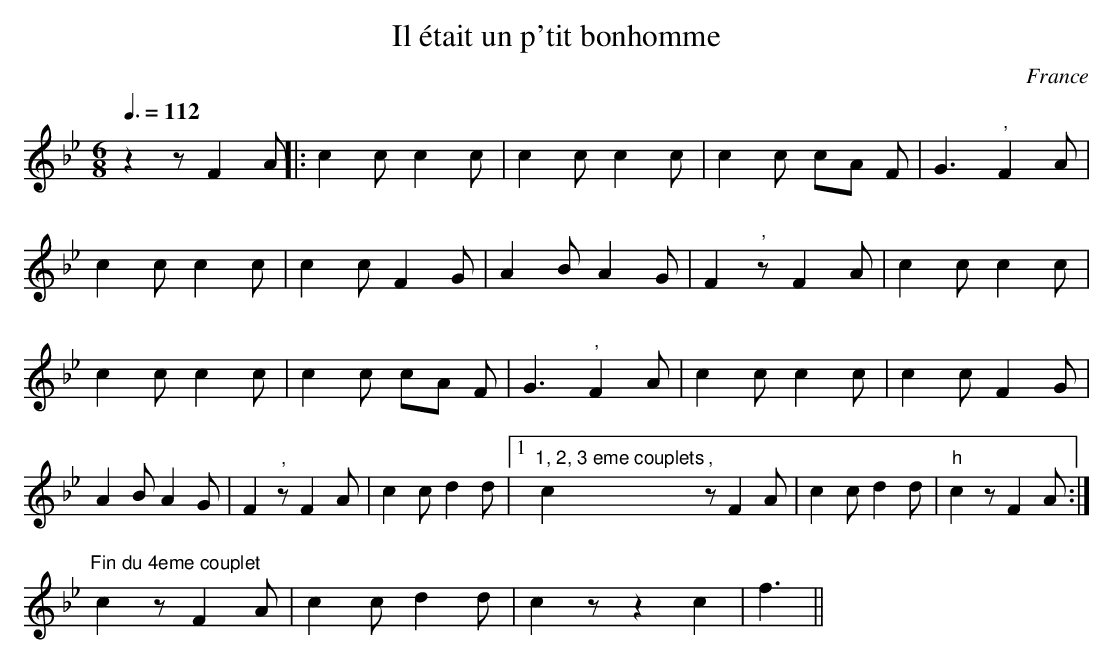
X:1
T:Il était un p'tit bonhomme
O:France
M:6/8
L:1/8
Q:3/8=112
K:Bb
z2 z F2 A||: c2 c c2 c| c2 c c2 c|c2 c c-A F| G3","   F2 A|!
 c2 c c2 c|c2 c F2 G| A2 B A2 G|F2 ","z F2 A|c2 c c2 c|!
c2 c c2 c|c2 c c-A F|G3 ","  F2 A| c2 c c2 c| c2 c F2 G|!
A2 B A2 G| F2 ","z F2 A|c2 c  d2 d|1"1, 2, 3 eme couplets" c2 ","z F2 A|
c2 c d2 d| "h"c2 z F2 A:|!
2"Fin du 4eme couplet" c2 z F2 A| c2 c d2 d| c2 z z2 c2|f3||
